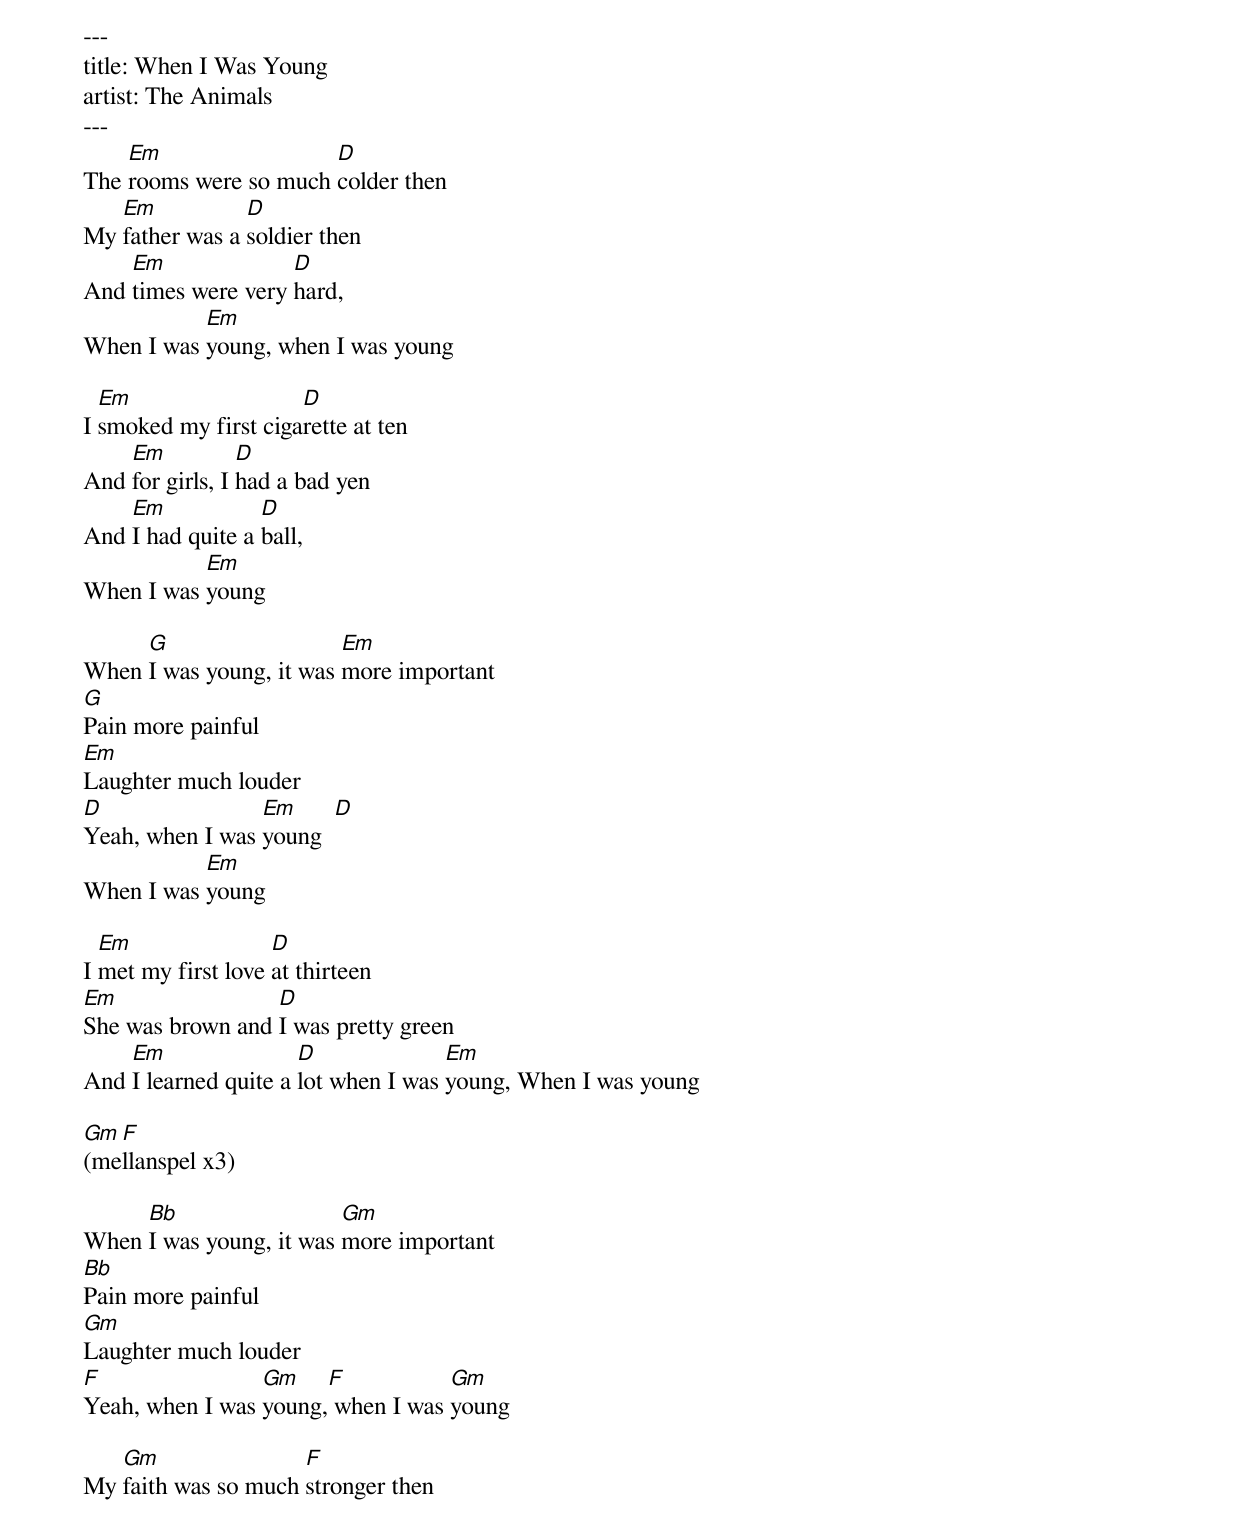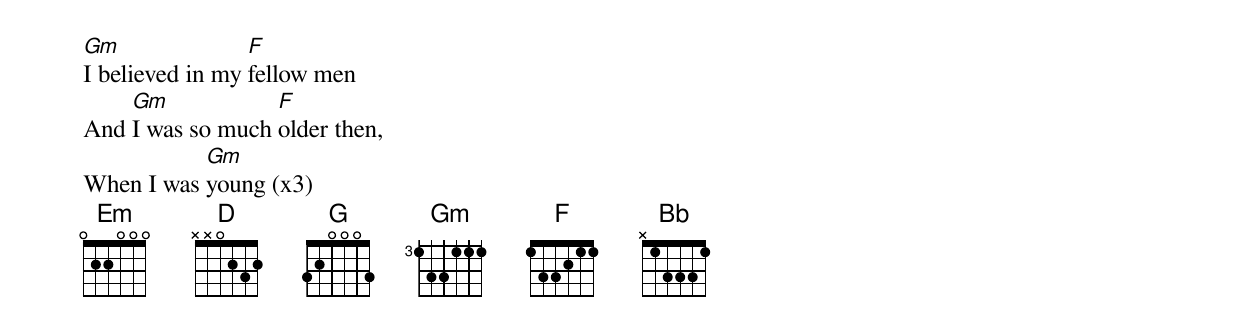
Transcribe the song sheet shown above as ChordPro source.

---
title: When I Was Young
artist: The Animals
---
The [Em]rooms were so much [D]colder then
My [Em]father was a [D]soldier then
And [Em]times were very [D]hard,
When I was [Em]young, when I was young

I [Em]smoked my first ciga[D]rette at ten
And [Em]for girls, I [D]had a bad yen
And [Em]I had quite a [D]ball,
When I was [Em]young

When [G]I was young, it was [Em]more important
[G]Pain more painful
[Em]Laughter much louder
[D]Yeah, when I was [Em]young [D]
When I was [Em]young

I [Em]met my first love [D]at thirteen
[Em]She was brown and [D]I was pretty green
And [Em]I learned quite a [D]lot when I was [Em]young, When I was young

[Gm](me[F]llanspel x3)

When [Bb]I was young, it was [Gm]more important
[Bb]Pain more painful
[Gm]Laughter much louder
[F]Yeah, when I was [Gm]young,[F] when I was [Gm]young

My [Gm]faith was so much [F]stronger then
[Gm]I believed in my [F]fellow men
And [Gm]I was so much [F]older then,
When I was [Gm]young (x3)
